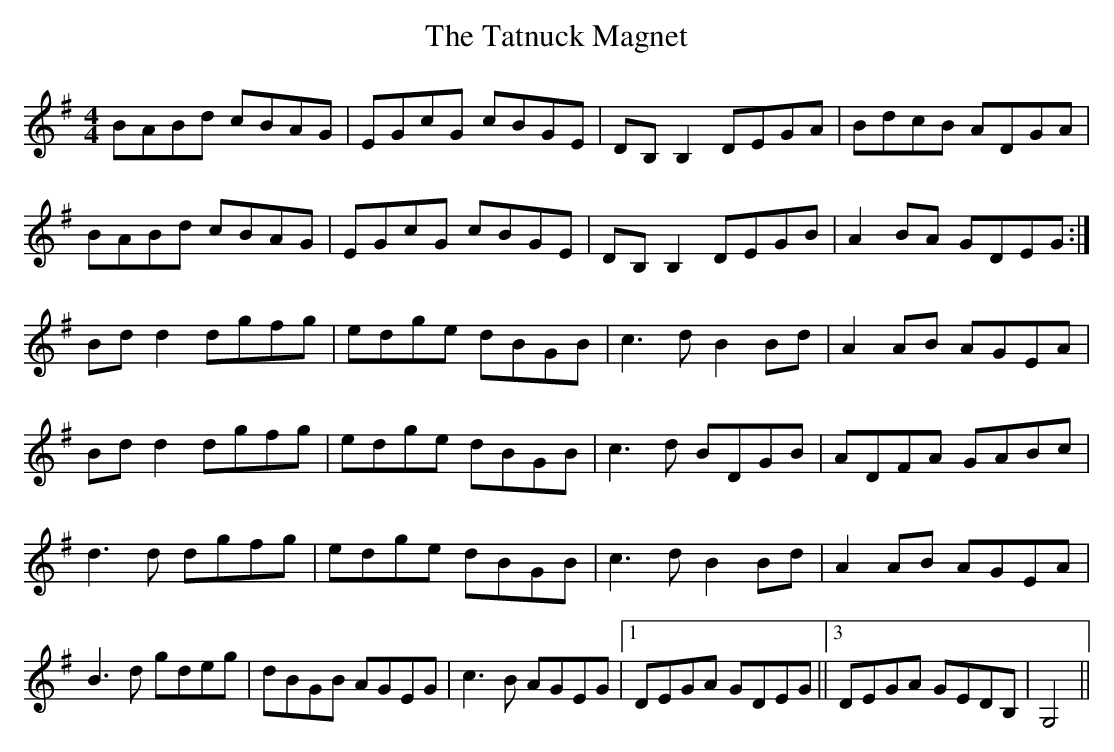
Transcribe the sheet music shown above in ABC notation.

X:1
T: The Tatnuck Magnet
M: 4/4
L: 1/8
K: Gmaj
BABd cBAG|EGcG cBGE|DB, B,2 DEGA|BdcB ADGA|
BABd cBAG|EGcG cBGE|DB, B,2 DEGB|A2 BA GDEG:|
Bd d2 dgfg|edge dBGB|c3 d B2 Bd|A2 AB AGEA|
Bd d2 dgfg|edge dBGB|c3 d BDGB|ADFA GABc|
d3 d dgfg|edge dBGB|c3 d B2 Bd|A2 AB AGEA|
B3 d gdeg|dBGB AGEG|c3 B AGEG|1 ,2 DEGA GDEG||3 DEGA GEDB,|G,4||
